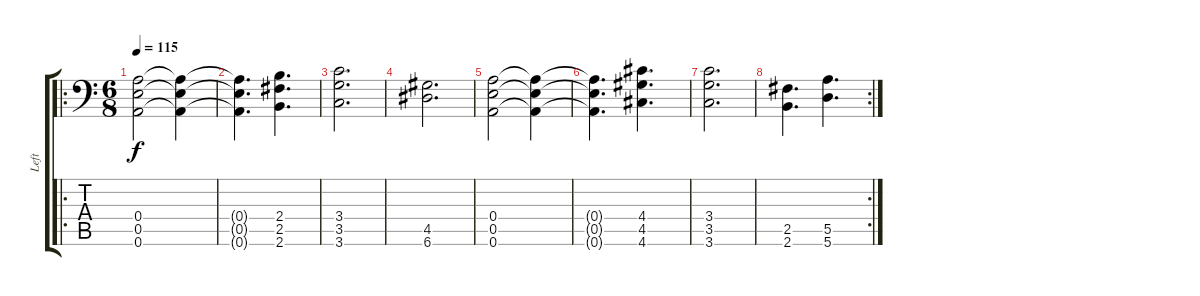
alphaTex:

\track ("Left" "Left") {instrument overdrivenguitar}
\staff {score tabs}
\tuning (B3 Gb3 D3 A2 E2 A1) {hide}
\ro
\ts (6 8)
\tempo 115
\clef f4
\ks c
(0.4 0.5 0.6).2{dy f} (0.4{t} 0.5{t} 0.6{t}).4 |
(0.4{t} 0.5{t} 0.6{t}).4{d} (2.4 2.5 2.6).4{d} |
(3.4 3.5 3.6).2{d} |
(4.5 6.6).2{d} |
(0.4 0.5 0.6).2 (0.4{t} 0.5{t} 0.6{t}).4 |
(0.4{t} 0.5{t} 0.6{t}).4{d} (4.4 4.5 4.6).4{d} |
(3.4 3.5 3.6).2{d} |
\rc 2
(2.5 2.6).4{d} (5.5 5.6).4{d}
